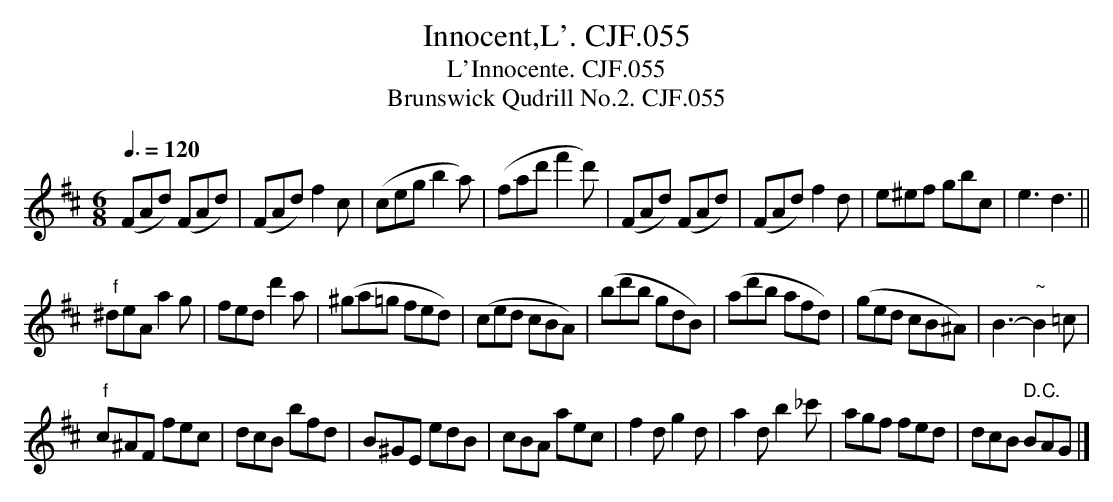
X:1
T:Innocent,L'. CJF.055
T:L'Innocente. CJF.055
T:Brunswick Qudrill No.2. CJF.055
M:6/8
L:1/8
Q:3/8=120
K:D
(FAd) (FAd)|(FAd)f2c|(cegb2a)|(fad'f'2d')|\
(FAd) (FAd)|(FAd)f2d|e^ef gbc|e3d3||
" f"^deAa2g|fedd'2a|(^ga=g fed)|(ced cBA)|\
(bd'b gdB)|(ad'b afd)|(ged cB^A)|B3-"~"B2=c|
" f"c^AF fec|dcB bfd|B^GE edB|cBA aec|\
f2dg2d|a2db2_c'|agf fed|dcB " D.C."BAG|]
